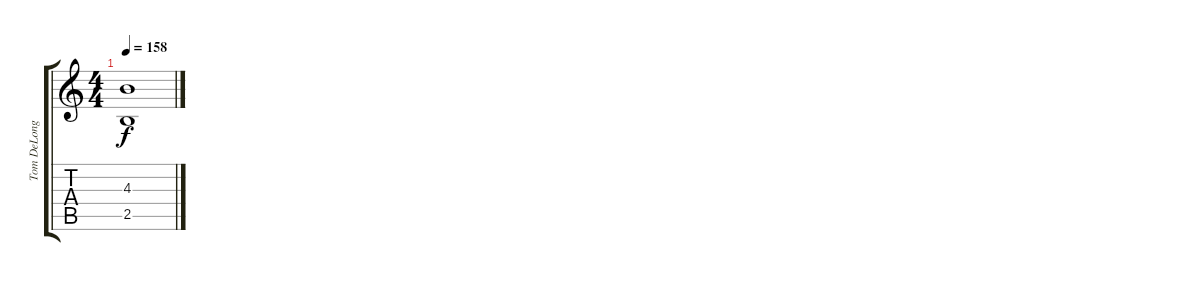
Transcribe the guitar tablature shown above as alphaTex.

\track ("Tom DeLonge - Distortion Guitar" "Tom DeLong") {instrument distortionguitar}
\staff {score tabs}
\tuning (E4 B3 G3 D3 A2 E2) {hide}
\ts (4 4)
\tempo 158
\clef g2
\ks c
(4.3{t} 2.5{t}).1{dy f}
